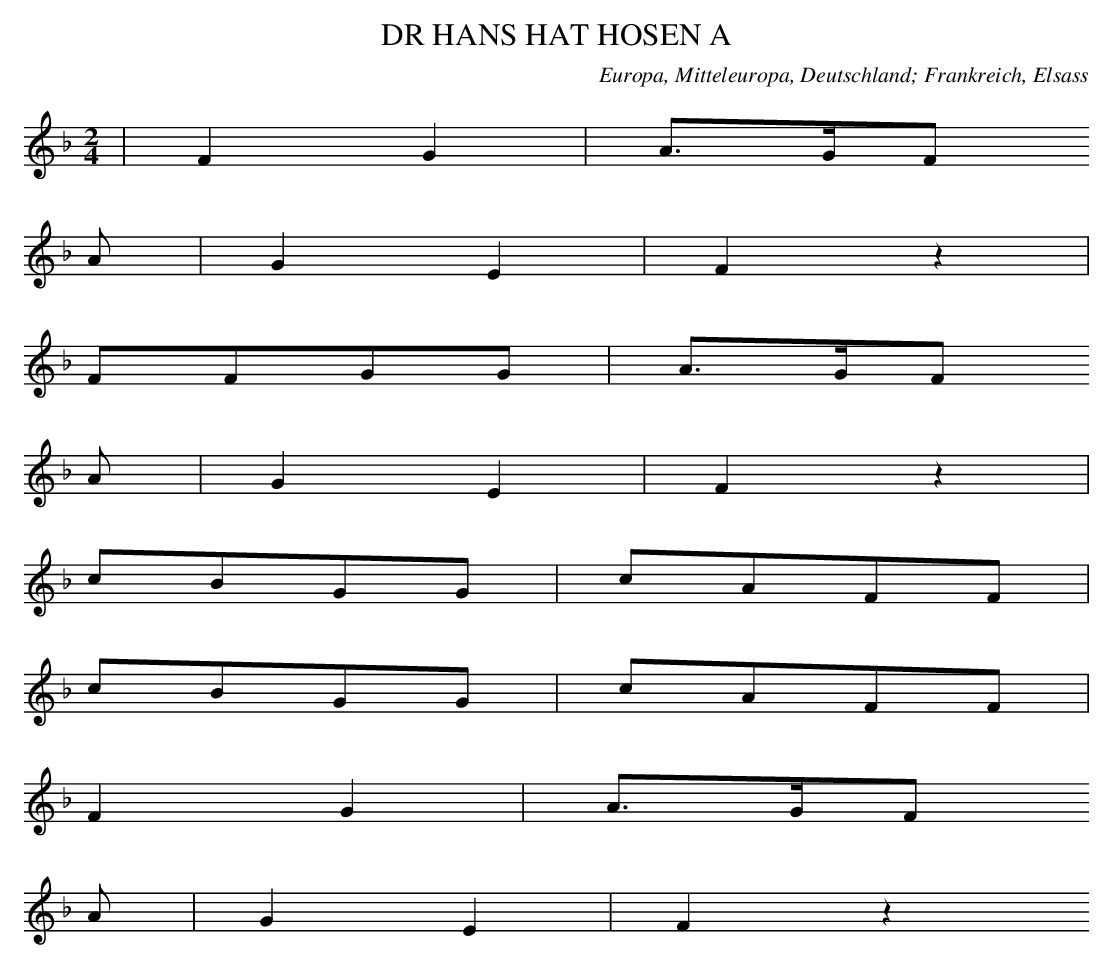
X:1
T: DR HANS HAT HOSEN A
O: Europa, Mitteleuropa, Deutschland; Frankreich, Elsass
M: 2/4
L: 1/16
K: F
 | F4G4 | A3GF2
A2 | G4E4 | F4z4 |
F2F2G2G2 | A3GF2
A2 | G4E4 | F4z4 |
c2B2G2G2 | c2A2F2F2 |
c2B2G2G2 | c2A2F2F2 |
F4G4 | A3GF2
A2 | G4E4 | F4z4
